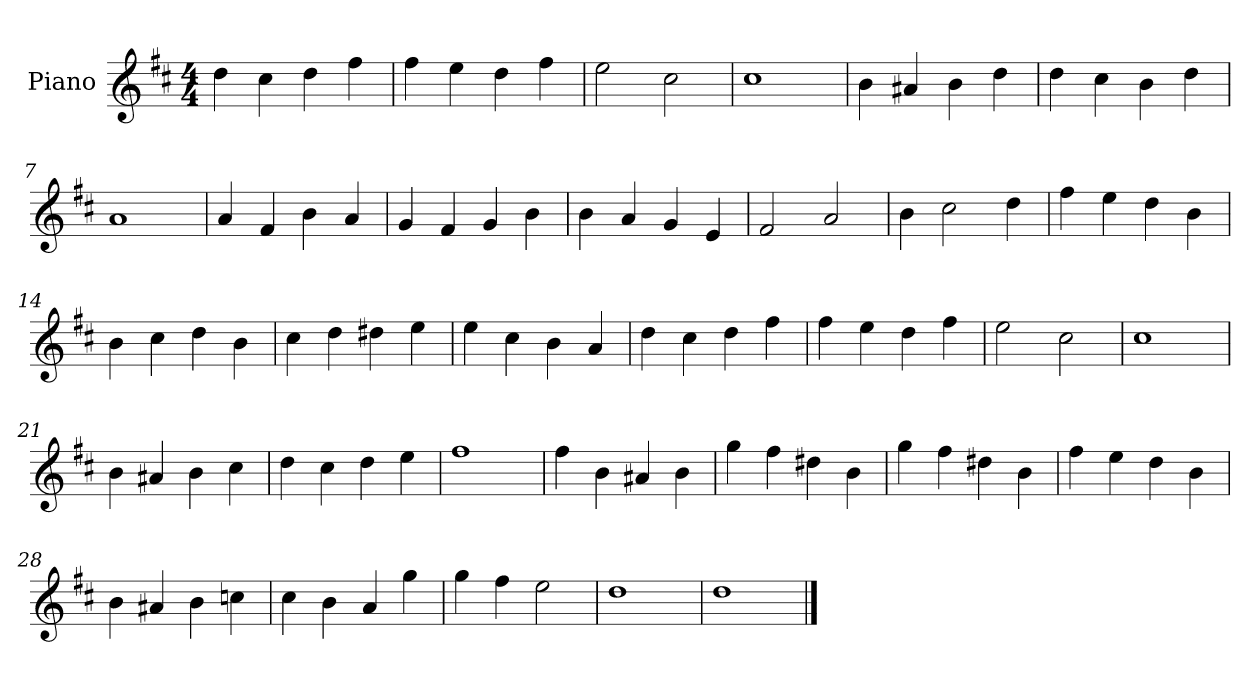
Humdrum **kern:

**kern
*part1
*staff1
*I"Piano
*I'Pno
*clefG2
*k[f#c#]
*M4/4
=1
4dd\
4cc#\
4dd\
4ff#\
=2
4ff#\
4ee\
4dd\
4ff#\
=3
2ee\
2cc#\
=4
1cc#
=5
4b\
4a#X/
4b\
4dd\
=6
4dd\
4cc#\
4b\
4dd\
=7
1a
=8
4a/
4f#/
4b\
4a/
=9
4g/
4f#/
4g/
4b\
=10
4b\
4a/
4g/
4e/
=11
2f#/
2a/
=12
4b\
2cc#\
4dd\
=13
4ff#\
4ee\
4dd\
4b\
=14
4b\
4cc#\
4dd\
4b\
=15
4cc#\
4dd\
4dd#X\
4ee\
=16
4ee\
4cc#\
4b\
4a/
=17
4dd\
4cc#\
4dd\
4ff#\
=18
4ff#\
4ee\
4dd\
4ff#\
=19
2ee\
2cc#\
=20
1cc#
=21
4b\
4a#X/
4b\
4cc#\
=22
4dd\
4cc#\
4dd\
4ee\
=23
1ff#
=24
4ff#\
4b\
4a#X/
4b\
=25
4gg\
4ff#\
4dd#X\
4b\
=26
4gg\
4ff#\
4dd#X\
4b\
=27
4ff#\
4ee\
4dd\
4b\
=28
4b\
4a#X/
4b\
4ccn\
=29
4cc#\
4b\
4a/
4gg\
=30
4gg\
4ff#\
2ee\
=31
1dd
=32
1dd
==
*-
